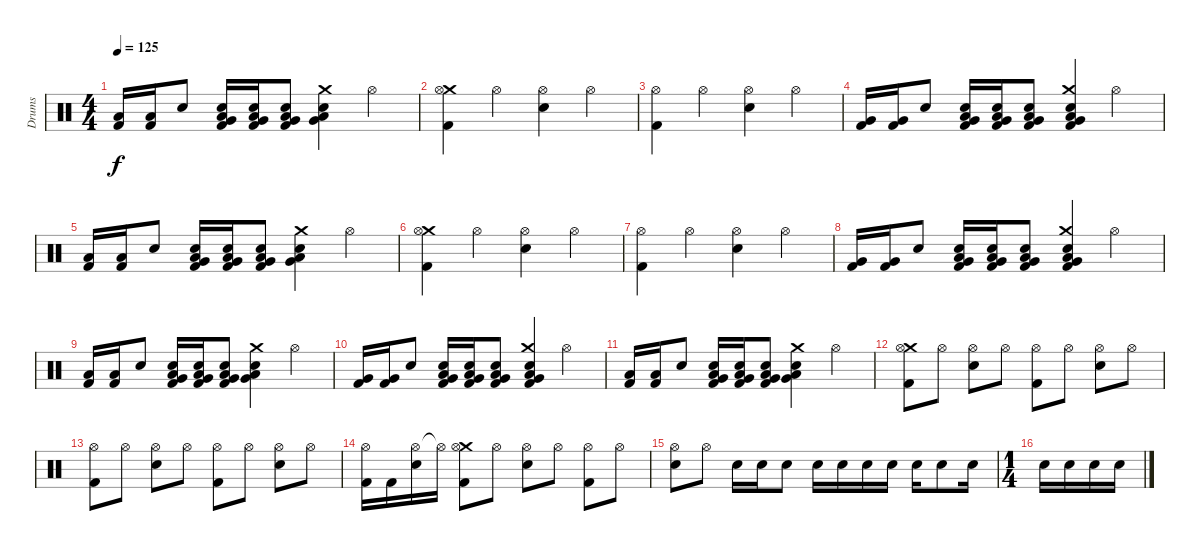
\track ("Drums" "Drums") {instrument percussion}
\staff {score}
\articulation defaults
\ts (4 4)
\tempo 125
\clef neutral
\ks c
("Low Floor Tom (hit)" "Kick (hit) 2").16{dy f} ("Low Floor Tom (hit)" "Kick (hit) 2").16 "Electric Snare (hit)".8 ("Very Low Tom (hit)" "Low Floor Tom (hit)" "Electric Snare (hit)" "Kick (hit) 2").16 ("Very Low Tom (hit)" "Low Floor Tom (hit)" "Electric Snare (hit)" "Kick (hit) 2").16 ("Very Low Tom (hit)" "Low Floor Tom (hit)" "Electric Snare (hit)" "Kick (hit) 2").8 ("Crash medium (hit)" "Very Low Tom (hit)" "Low Floor Tom (hit)" "Electric Snare (hit)").4 "Hi-Hat (open)".4 |
("Crash medium (hit)" "Hi-Hat (open)" "Kick (hit) 2").4 "Hi-Hat (open)".4 ("Hi-Hat (open)" "Electric Snare (hit)").4 "Hi-Hat (open)".4 |
("Hi-Hat (open)" "Kick (hit) 2").4 "Hi-Hat (open)".4 ("Hi-Hat (open)" "Electric Snare (hit)").4 "Hi-Hat (open)".4 |
("Very Low Tom (hit)" "Kick (hit) 2").16 ("Very Low Tom (hit)" "Kick (hit) 2").16 "Electric Snare (hit)".8 ("Low Tom (hit)" "Very Low Tom (hit)" "Electric Snare (hit)" "Kick (hit) 2").16 ("Low Tom (hit)" "Very Low Tom (hit)" "Electric Snare (hit)" "Kick (hit) 2").16 ("Low Tom (hit)" "Very Low Tom (hit)" "Electric Snare (hit)" "Kick (hit) 2").8 ("Crash medium (hit)" "Low Tom (hit)" "Very Low Tom (hit)" "Electric Snare (hit)" "Kick (hit) 2").4 "Hi-Hat (open)".4 |
("Low Floor Tom (hit)" "Kick (hit) 2").16 ("Low Floor Tom (hit)" "Kick (hit) 2").16 "Electric Snare (hit)".8 ("Very Low Tom (hit)" "Low Floor Tom (hit)" "Electric Snare (hit)" "Kick (hit) 2").16 ("Very Low Tom (hit)" "Low Floor Tom (hit)" "Electric Snare (hit)" "Kick (hit) 2").16 ("Very Low Tom (hit)" "Low Floor Tom (hit)" "Electric Snare (hit)" "Kick (hit) 2").8 ("Crash medium (hit)" "Very Low Tom (hit)" "Low Floor Tom (hit)" "Electric Snare (hit)").4 "Hi-Hat (open)".4 |
("Crash medium (hit)" "Hi-Hat (open)" "Kick (hit) 2").4 "Hi-Hat (open)".4 ("Hi-Hat (open)" "Electric Snare (hit)").4 "Hi-Hat (open)".4 |
("Hi-Hat (open)" "Kick (hit) 2").4 "Hi-Hat (open)".4 ("Hi-Hat (open)" "Electric Snare (hit)").4 "Hi-Hat (open)".4 |
("Very Low Tom (hit)" "Kick (hit) 2").16 ("Very Low Tom (hit)" "Kick (hit) 2").16 "Electric Snare (hit)".8 ("Low Tom (hit)" "Very Low Tom (hit)" "Electric Snare (hit)" "Kick (hit) 2").16 ("Low Tom (hit)" "Very Low Tom (hit)" "Electric Snare (hit)" "Kick (hit) 2").16 ("Low Tom (hit)" "Very Low Tom (hit)" "Electric Snare (hit)" "Kick (hit) 2").8 ("Crash medium (hit)" "Low Tom (hit)" "Very Low Tom (hit)" "Electric Snare (hit)" "Kick (hit) 2").4 "Hi-Hat (open)".4 |
("Low Floor Tom (hit)" "Kick (hit) 2").16 ("Low Floor Tom (hit)" "Kick (hit) 2").16 "Electric Snare (hit)".8 ("Very Low Tom (hit)" "Low Floor Tom (hit)" "Electric Snare (hit)" "Kick (hit) 2").16 ("Very Low Tom (hit)" "Low Floor Tom (hit)" "Electric Snare (hit)" "Kick (hit) 2").16 ("Very Low Tom (hit)" "Low Floor Tom (hit)" "Electric Snare (hit)" "Kick (hit) 2").8 ("Crash medium (hit)" "Very Low Tom (hit)" "Low Floor Tom (hit)" "Electric Snare (hit)").4 "Hi-Hat (open)".4 |
("Very Low Tom (hit)" "Kick (hit) 2").16 ("Very Low Tom (hit)" "Kick (hit) 2").16 "Electric Snare (hit)".8 ("Low Tom (hit)" "Very Low Tom (hit)" "Electric Snare (hit)" "Kick (hit) 2").16 ("Low Tom (hit)" "Very Low Tom (hit)" "Electric Snare (hit)" "Kick (hit) 2").16 ("Low Tom (hit)" "Very Low Tom (hit)" "Electric Snare (hit)" "Kick (hit) 2").8 ("Crash medium (hit)" "Low Tom (hit)" "Very Low Tom (hit)" "Electric Snare (hit)" "Kick (hit) 2").4 "Hi-Hat (open)".4 |
("Low Floor Tom (hit)" "Kick (hit) 2").16 ("Low Floor Tom (hit)" "Kick (hit) 2").16 "Electric Snare (hit)".8 ("Very Low Tom (hit)" "Low Floor Tom (hit)" "Electric Snare (hit)" "Kick (hit) 2").16 ("Very Low Tom (hit)" "Low Floor Tom (hit)" "Electric Snare (hit)" "Kick (hit) 2").16 ("Very Low Tom (hit)" "Low Floor Tom (hit)" "Electric Snare (hit)" "Kick (hit) 2").8 ("Crash medium (hit)" "Very Low Tom (hit)" "Low Floor Tom (hit)" "Electric Snare (hit)").4 "Hi-Hat (open)".4 |
("Crash medium (hit)" "Hi-Hat (open)" "Kick (hit) 2").8 "Hi-Hat (open)".8 ("Hi-Hat (open)" "Electric Snare (hit)").8 "Hi-Hat (open)".8 ("Hi-Hat (open)" "Kick (hit) 2").8 "Hi-Hat (open)".8 ("Hi-Hat (open)" "Electric Snare (hit)").8 "Hi-Hat (open)".8 |
("Hi-Hat (open)" "Kick (hit) 2").8 "Hi-Hat (open)".8 ("Hi-Hat (open)" "Electric Snare (hit)").8 "Hi-Hat (open)".8 ("Hi-Hat (open)" "Kick (hit) 2").8 "Hi-Hat (open)".8 ("Hi-Hat (open)" "Electric Snare (hit)").8 "Hi-Hat (open)".8 |
("Hi-Hat (open)" "Kick (hit) 2").16 "Kick (hit) 2".16 ("Hi-Hat (open)" "Electric Snare (hit)").16 "Hi-Hat (open)"{t}.16 ("Crash medium (hit)" "Hi-Hat (open)" "Kick (hit) 2").8 "Hi-Hat (open)".8 ("Hi-Hat (open)" "Electric Snare (hit)").8 "Hi-Hat (open)".8 ("Hi-Hat (open)" "Kick (hit) 2").8 "Hi-Hat (open)".8 |
("Hi-Hat (open)" "Electric Snare (hit)").8 "Hi-Hat (open)".8 "Electric Snare (hit)".16 "Electric Snare (hit)".16 "Electric Snare (hit)".8 "Electric Snare (hit)".16 "Electric Snare (hit)".16 "Electric Snare (hit)".16 "Electric Snare (hit)".16 "Electric Snare (hit)".16 "Electric Snare (hit)".8 "Electric Snare (hit)".16 |
\ts (1 4)
"Electric Snare (hit)".16 "Electric Snare (hit)".16 "Electric Snare (hit)".16 "Electric Snare (hit)".16
